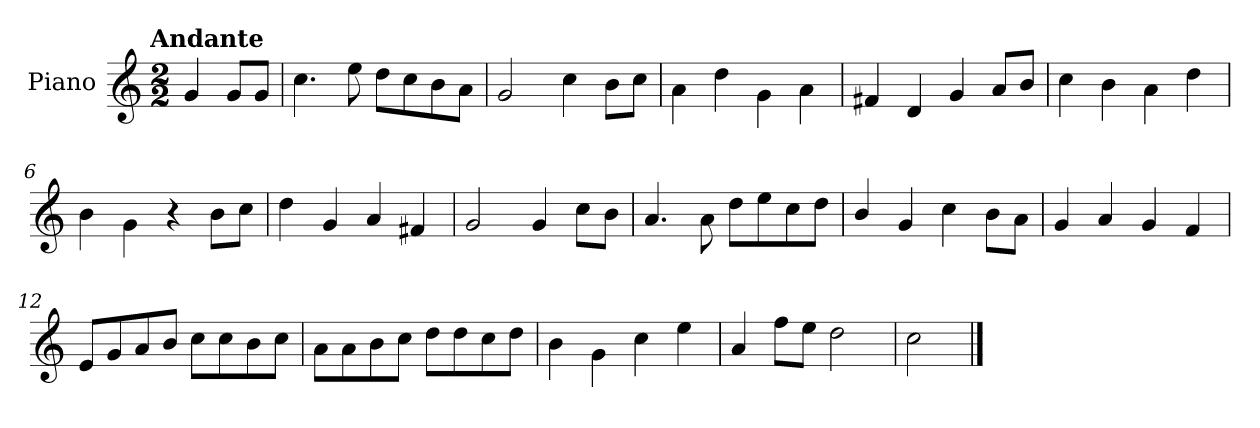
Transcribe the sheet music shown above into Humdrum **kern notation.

**kern
*part1
*staff1
*I"Piano
*I'Pno.
*clefG2
*k[]
!!LO:TX:omd:t=Andante
*M2/2
*MM92
=
4g/
8g/L
8g/J
=1
4.cc\
8ee\
8dd\L
8cc\
8b\
8a\J
=2
2g/
4cc\
8b\L
8cc\J
=3
4a\
4dd\
4g\
4a\
=4
4f#X/
4d/
4g/
8a/L
8b/J
!!LO:LB:g=z
=5
4cc\
4b\
4a\
4dd\
=6
4b\
4g\
4r
8b\L
8cc\J
=7
4dd\
4g/
4a/
4f#X/
=8
2g/
4g/
8cc\L
8b\J
=9
4.a/
8a\
8dd\L
8ee\
8cc\
8dd\J
=10
4b/
4g/
4cc\
8b\L
8a\J
=11
4g/
4a/
4g/
4f/
!!LO:LB:g=z
=12
8e/L
8g/
8a/
8b/J
8cc\L
8cc\
8b\
8cc\J
=13
8a\L
8a\
8b\
8cc\J
8dd\L
8dd\
8cc\
8dd\J
=14
4b\
4g\
4cc\
4ee\
=15
4a/
8ff\L
8ee\J
2dd\
=16
2cc\
==
*-
